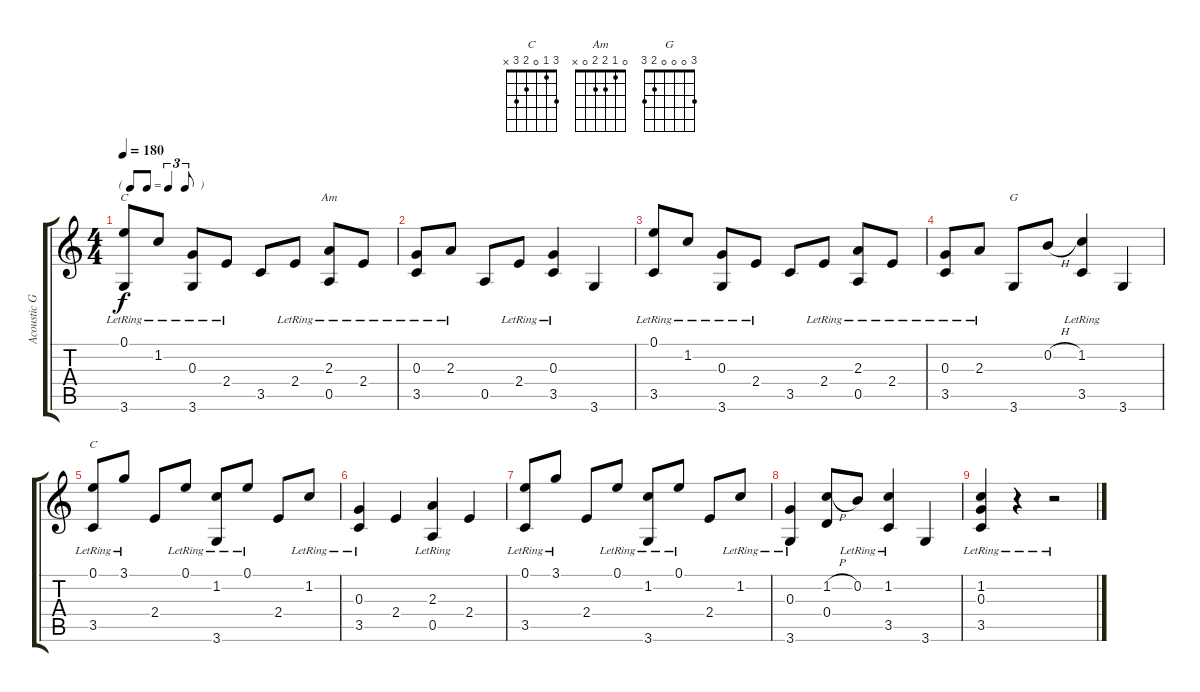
\track ("Acoustic Guitar" "Acoustic G") {instrument acousticguitarsteel}
\staff {score tabs}
\tuning (E4 B3 G3 D3 A2 E2) {hide}
\chord ("C" 0 1 0 2 3 x)
\chord ("Am" 0 1 2 2 0 x)
\chord ("G" 3 0 0 0 2 3)
\chord ("C" 3 1 0 2 3 x)
\ts (4 4)
\tf triplet8th
\tempo 180
\clef g2
\ks c
(0.1{lr} 3.6).8{ch "C" dy f instrument acousticguitarsteel} 1.2{lr}.8 (0.3{lr} 3.6).8 2.4{lr}.8 3.5.8 2.4{lr}.8 (2.3{lr} 0.5).8{ch "Am"} 2.4{lr}.8 |
(0.3{lr} 3.5).8 2.3{lr}.8 0.5.8 2.4{lr}.8 (0.3{lr} 3.5).4 3.6.4 |
(0.1{lr} 3.5).8 1.2{lr}.8 (0.3{lr} 3.6).8 2.4{lr}.8 3.5.8 2.4{lr}.8 (2.3{lr} 0.5).8 2.4{lr}.8 |
(0.3{lr} 3.5).8 2.3{lr}.8 3.6.8{ch "G"} 0.2{h}.8 (1.2{lr} 3.5).4 3.6.4 |
(0.1{lr} 3.5).8{ch "C"} 3.1{lr}.8 2.4.8 0.1{lr}.8 (1.2{lr} 3.6).8 0.1{lr}.8 2.4.8 1.2{lr}.8 |
(0.3{lr} 3.5).4 2.4.4 (2.3{lr} 0.5).4 2.4.4 |
(0.1{lr} 3.5).8 3.1{lr}.8 2.4.8 0.1{lr}.8 (1.2{lr} 3.6).8 0.1{lr}.8 2.4.8 1.2{lr}.8 |
(0.3{lr} 3.6).4 (1.2{h} 0.4).8 0.2{lr}.8 (1.2{lr} 3.5).4 3.6.4 |
(1.2{lr} 0.3{lr} 3.5).4 r.4 r.2
